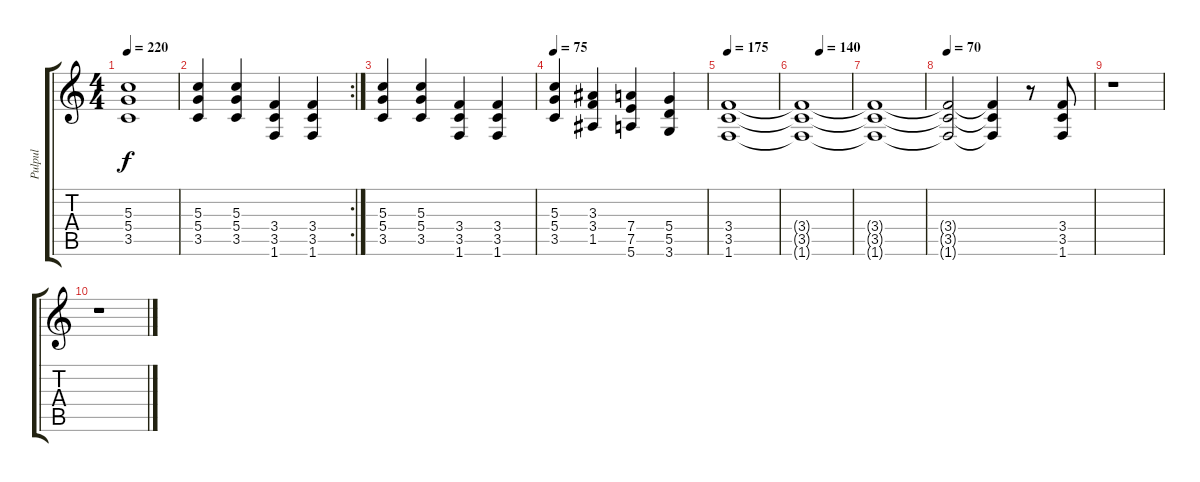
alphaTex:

\track ("Pulpul" "Pulpul") {instrument electricguitarclean}
\staff {score tabs}
\tuning (E4 B3 G3 D3 A2 E2) {hide}
\ts (4 4)
\tempo 220
\clef g2
\ks c
(5.3 5.4 3.5).1{dy f} |
\rc 2
(5.3 5.4 3.5).4 (5.3 5.4 3.5).4 (3.4 3.5 1.6).4 (3.4 3.5 1.6).4 |
(5.3 5.4 3.5).4 (5.3 5.4 3.5).4 (3.4 3.5 1.6).4 (3.4 3.5 1.6).4 |
\tempo 75
(5.3 5.4 3.5).4 (3.3 3.4 1.5).4 (7.4 7.5 5.6).4 (5.4 5.5 3.6).4 |
\tempo 175
(3.4 3.5 1.6).1 |
\tempo (140 0.375)
(3.4{t} 3.5{t} 1.6{t}).1 |
(3.4{t} 3.5{t} 1.6{t}).1 |
\tempo 70
(3.4{t} 3.5{t} 1.6{t}).2 (3.4{t} 3.5{t} 1.6{t}).4 r.8 (3.4 3.5 1.6).8 |
r.1 |
r.1
